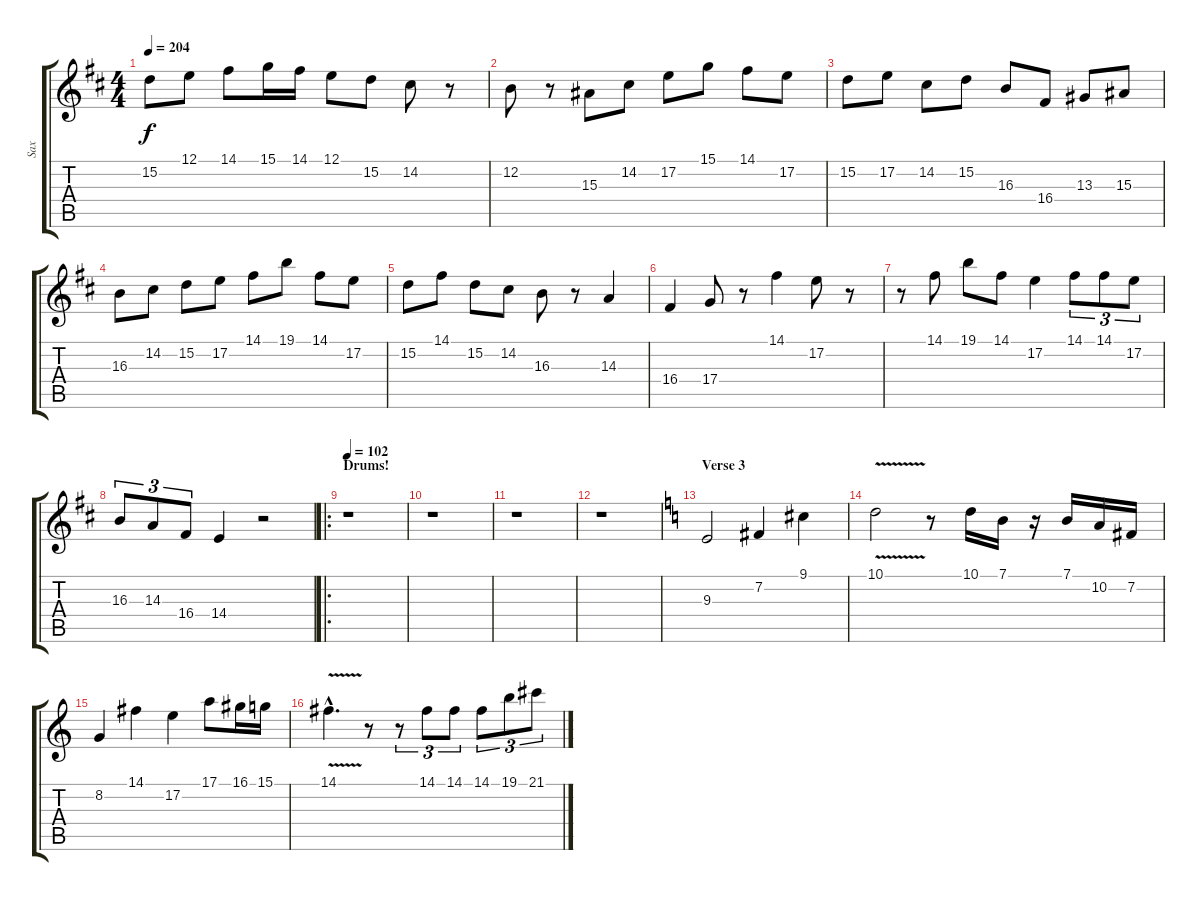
\track ("Sax" "Sax") {instrument sopranosax}
\staff {score tabs}
\tuning (E4 B3 G3 D3 A2 E2) {hide}
\ts (4 4)
\tempo 204
\clef g2
\ks d
15.2.8{dy f} 12.1.8 14.1.8 15.1.16 14.1.16 12.1.8 15.2.8 14.2.8 r.8 |
12.2.8 r.8 15.3.8 14.2.8 17.2.8 15.1.8 14.1.8 17.2.8 |
15.2.8 17.2.8 14.2.8 15.2.8 16.3.8 16.4.8 13.3.8 15.3.8 |
16.3.8 14.2.8 15.2.8 17.2.8 14.1.8 19.1.8 14.1.8 17.2.8 |
15.2.8 14.1.8 15.2.8 14.2.8 16.3.8 r.8 14.3.4 |
16.4.4 17.4.8 r.8 14.1.4 17.2.8 r.8 |
r.8 14.1.8 19.1.8 14.1.8 17.2.4 14.1.8{tu (3 2)} 14.1.8{tu (3 2)} 17.2.8{tu (3 2)} |
16.3.8{tu (3 2)} 14.3.8{tu (3 2)} 16.4.8{tu (3 2)} 14.4.4 r.2 |
\ro
\section ("" "Drums!")
\tempo 102
r.1 |
r.1 |
r.1 |
r.1 |
\section ("" "Verse 3")
\ks c
9.3.2 7.2.4 9.1.4 |
10.1{v}.2 r.8 10.1.16 7.1.16 r.16 7.1.16 10.2.16 7.2.16 |
8.2.4 14.1.4 17.2.4 17.1.8 16.1.16 15.1.16 |
14.1{v hac}.4{d} r.8 r.8{tu (3 2)} 14.1.8{tu (3 2)} 14.1.8{tu (3 2)} 14.1.8{tu (3 2)} 19.1.8{tu (3 2)} 21.1.8{tu (3 2)}
